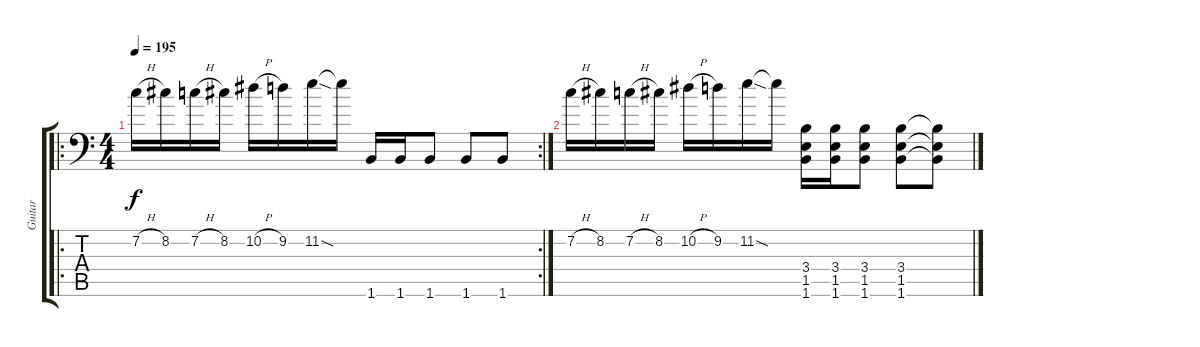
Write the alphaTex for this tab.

\track ("Guitar" "Guitar") {instrument distortionguitar}
\staff {score tabs}
\tuning (Bb3 F3 Db3 Ab2 Eb2 Bb1) {hide}
\ro
\rc 2
\ts (4 4)
\tempo 195
\clef f4
\ks c
7.2{h}.16{dy f} 8.2.16 7.2{h}.16 8.2.16 10.2{h}.16 9.2.16 11.2{sod}.16 11.2{t}.16 1.6.16 1.6.16 1.6.8 1.6.8 1.6.8 |
7.2{h}.16 8.2.16 7.2{h}.16 8.2.16 10.2{h}.16 9.2.16 11.2{sod}.16 11.2{t}.16 (3.4 1.5 1.6).16 (3.4 1.5 1.6).16 (3.4 1.5 1.6).8 (3.4 1.5 1.6).8 (3.4{t} 1.5{t} 1.6{t}).8
